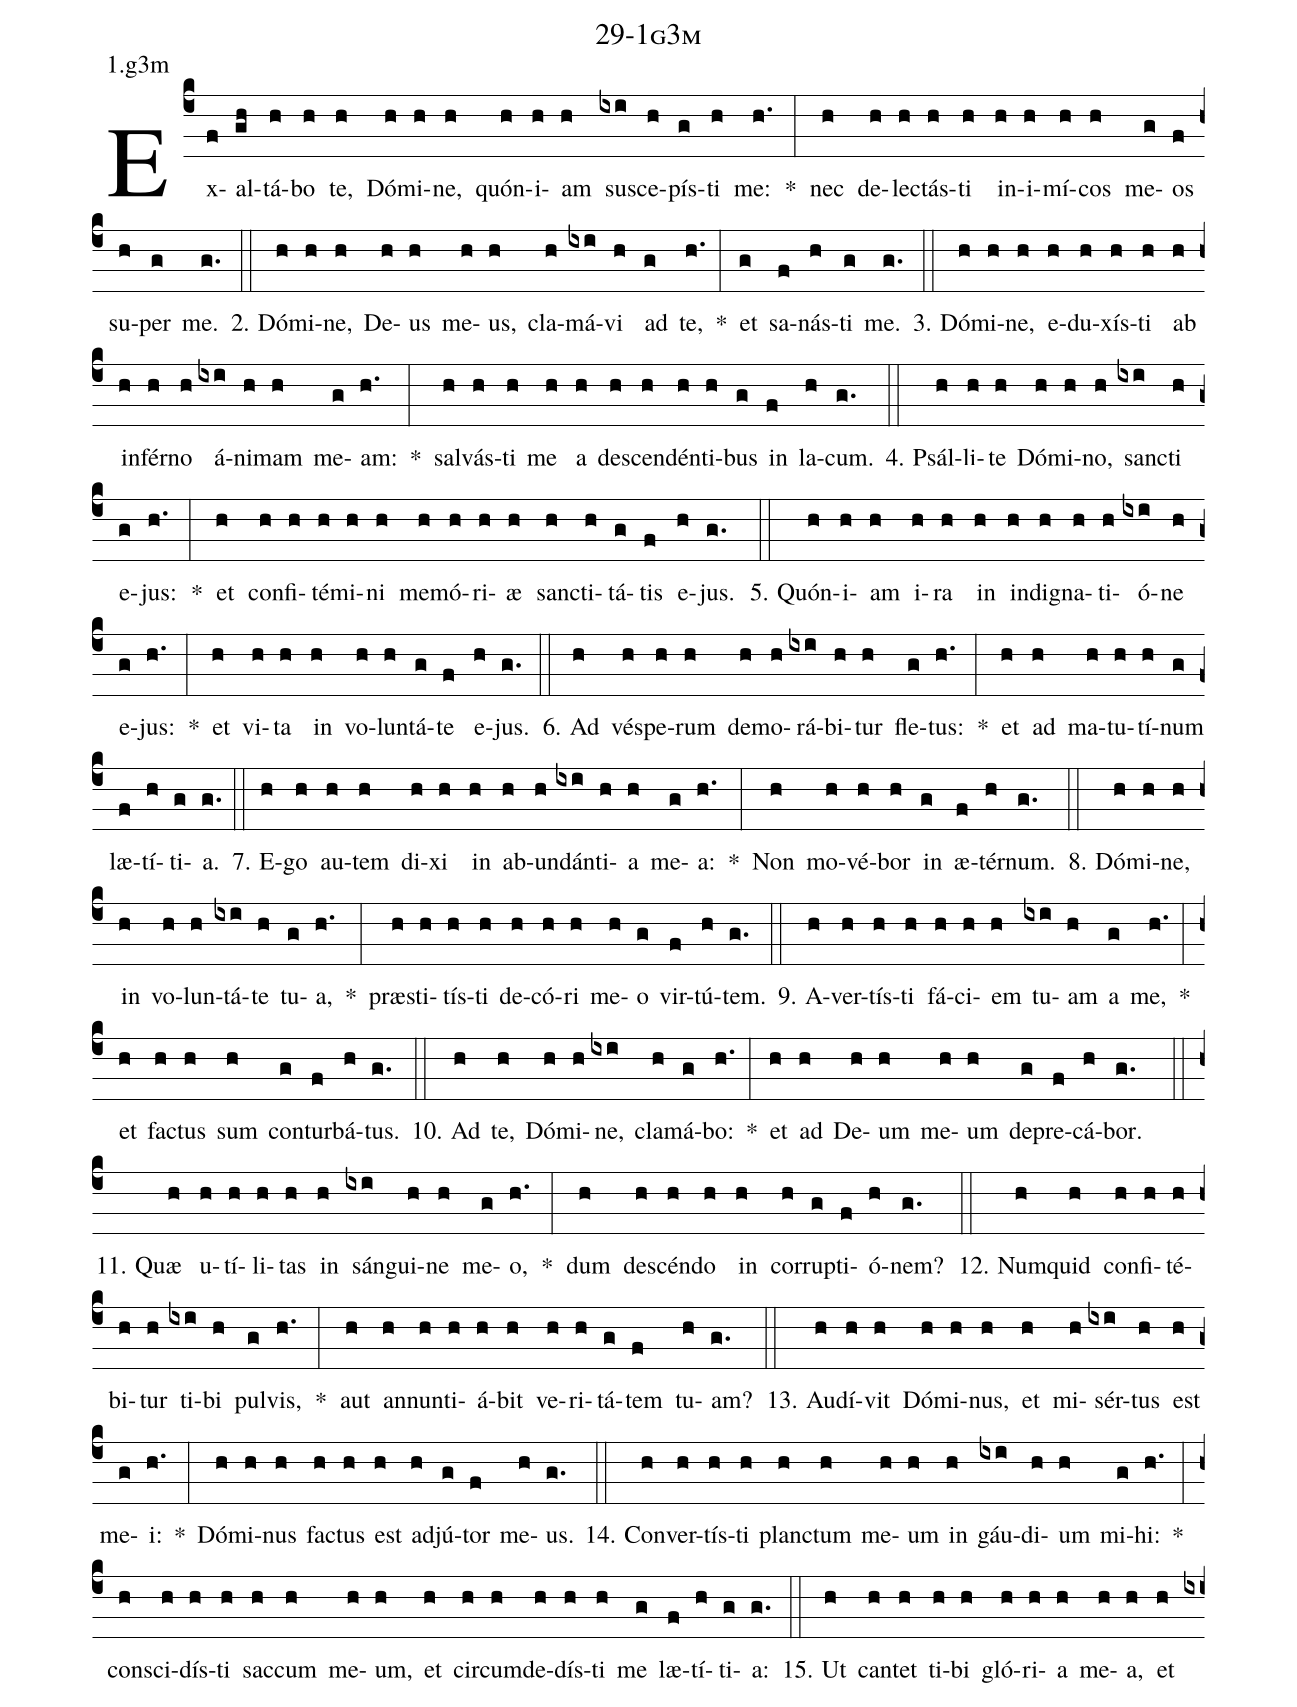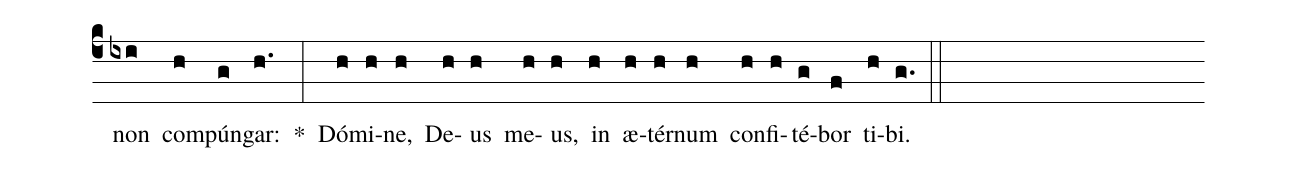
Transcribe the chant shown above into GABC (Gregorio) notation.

name: 29-1g3m;
annotation: 1.g3m;
%%
(c4)Ex(f)al(gh)tá(h)bo(h) te,(h) Dó(h)mi(h)ne,(h) quón(h)i(h)am(h) su(ixi)sce(h)pís(g)ti(h) me:(h.) *(:) nec(h) de(h)lec(h)tás(h)ti(h) in(h)i(h)mí(h)cos(h) me(g)os(f) su(h)per(g) me.(g.) (::)
2. Dó(h)mi(h)ne,(h) De(h)us(h) me(h)us,(h) cla(h)má(ixi)vi(h) ad(g) te,(h.) *(:) et(g) sa(f)nás(h)ti(g) me.(g.) (::)
3. Dó(h)mi(h)ne,(h) e(h)du(h)xís(h)ti(h) ab(h) in(h)fér(h)no(h) á(ixi)ni(h)mam(h) me(g)am:(h.) *(:) sal(h)vás(h)ti(h) me(h) a(h) de(h)scen(h)dén(h)ti(h)bus(g) in(f) la(h)cum.(g.) (::)
4. Psál(h)li(h)te(h) Dó(h)mi(h)no,(h) sanc(ixi)ti(h) e(g)jus:(h.) *(:) et(h) con(h)fi(h)té(h)mi(h)ni(h) me(h)mó(h)ri(h)æ(h) sanc(h)ti(h)tá(g)tis(f) e(h)jus.(g.) (::)
5. Quón(h)i(h)am(h) i(h)ra(h) in(h) in(h)di(h)gna(h)ti(h)ó(ixi)ne(h) e(g)jus:(h.) *(:) et(h) vi(h)ta(h) in(h) vo(h)lun(h)tá(g)te(f) e(h)jus.(g.) (::)
6. Ad(h) vés(h)pe(h)rum(h) de(h)mo(h)rá(ixi)bi(h)tur(h) fle(g)tus:(h.) *(:) et(h) ad(h) ma(h)tu(h)tí(h)num(g) læ(f)tí(h)ti(g)a.(g.) (::)
7. E(h)go(h) au(h)tem(h) di(h)xi(h) in(h) ab(h)un(h)dán(ixi)ti(h)a(h) me(g)a:(h.) *(:) Non(h) mo(h)vé(h)bor(h) in(g) æ(f)tér(h)num.(g.) (::)
8. Dó(h)mi(h)ne,(h) in(h) vo(h)lun(h)tá(ixi)te(h) tu(g)a,(h.) *(:) præ(h)sti(h)tís(h)ti(h) de(h)có(h)ri(h) me(h)o(g) vir(f)tú(h)tem.(g.) (::)
9. A(h)ver(h)tís(h)ti(h) fá(h)ci(h)em(h) tu(ixi)am(h) a(g) me,(h.) *(:) et(h) fac(h)tus(h) sum(h) con(g)tur(f)bá(h)tus.(g.) (::)
10. Ad(h) te,(h) Dó(h)mi(h)ne,(ixi) cla(h)má(g)bo:(h.) *(:) et(h) ad(h) De(h)um(h) me(h)um(h) de(g)pre(f)cá(h)bor.(g.) (::)
11. Quæ(h) u(h)tí(h)li(h)tas(h) in(h) sán(ixi)gui(h)ne(h) me(g)o,(h.) *(:) dum(h) de(h)scén(h)do(h) in(h) cor(h)rup(g)ti(f)ó(h)nem?(g.) (::)
12. Num(h)quid(h) con(h)fi(h)té(h)bi(h)tur(h) ti(ixi)bi(h) pul(g)vis,(h.) *(:) aut(h) an(h)nun(h)ti(h)á(h)bit(h) ve(h)ri(h)tá(g)tem(f) tu(h)am?(g.) (::)
13. Au(h)dí(h)vit(h) Dó(h)mi(h)nus,(h) et(h) mi(h)sér(ixi)tus(h) est(h) me(g)i:(h.) *(:) Dó(h)mi(h)nus(h) fac(h)tus(h) est(h) ad(h)jú(g)tor(f) me(h)us.(g.) (::)
14. Con(h)ver(h)tís(h)ti(h) planc(h)tum(h) me(h)um(h) in(h) gáu(ixi)di(h)um(h) mi(g)hi:(h.) *(:) con(h)sci(h)dís(h)ti(h) sac(h)cum(h) me(h)um,(h) et(h) cir(h)cum(h)de(h)dís(h)ti(h) me(g) læ(f)tí(h)ti(g)a:(g.) (::)
15. Ut(h) can(h)tet(h) ti(h)bi(h) gló(h)ri(h)a(h) me(h)a,(h) et(h) non(ixi) com(h)pún(g)gar:(h.) *(:) Dó(h)mi(h)ne,(h) De(h)us(h) me(h)us,(h) in(h) æ(h)tér(h)num(h) con(h)fi(h)té(g)bor(f) ti(h)bi.(g.) (::)
